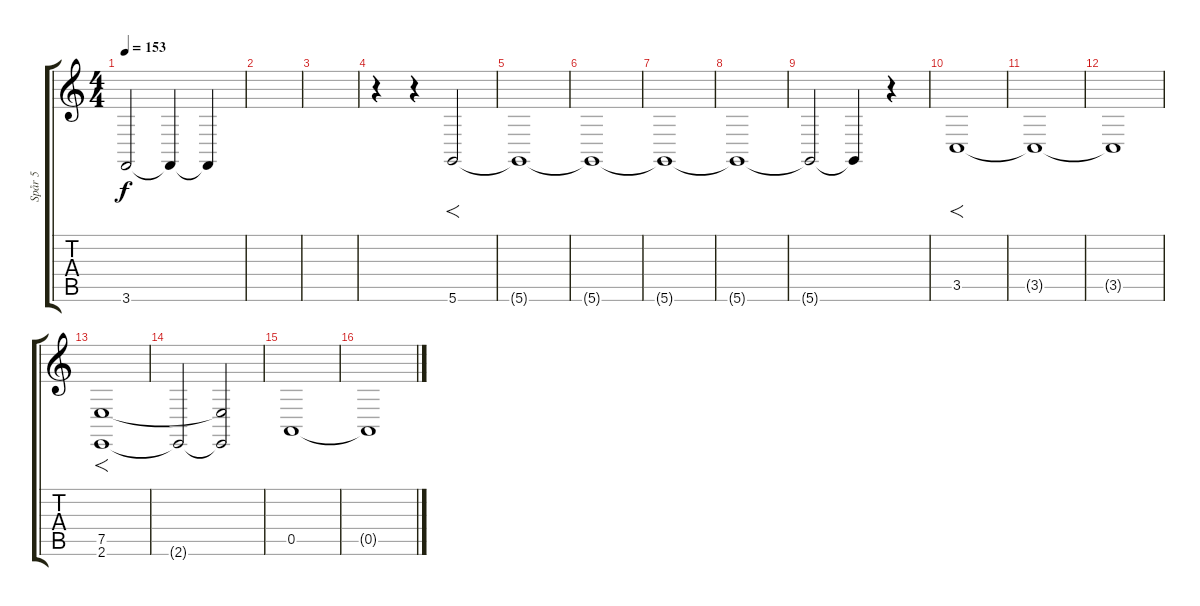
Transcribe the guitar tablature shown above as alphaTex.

\track ("Spår 5" "Spår 5") {instrument brasssection}
\staff {score tabs}
\tuning (E4 B3 G3 D3 A2 D2) {hide}
\ts (4 4)
\tempo 153
\clef g2
\ks c
3.6{t}.2{dy f} 3.6{t}.4 3.6{t}.4 |
|
|
r.4 r.4 5.6.2{f} |
5.6{t}.1 |
5.6{t}.1 |
5.6{t}.1 |
5.6{t}.1 |
5.6{t}.2 5.6{t}.4 r.4 |
3.5.1{f} |
3.5{t}.1 |
3.5{t}.1 |
(7.5 2.6).1{f} |
2.6{t}.2 (7.5{t} 2.6{t}).2 |
0.5.1 |
0.5{t}.1
